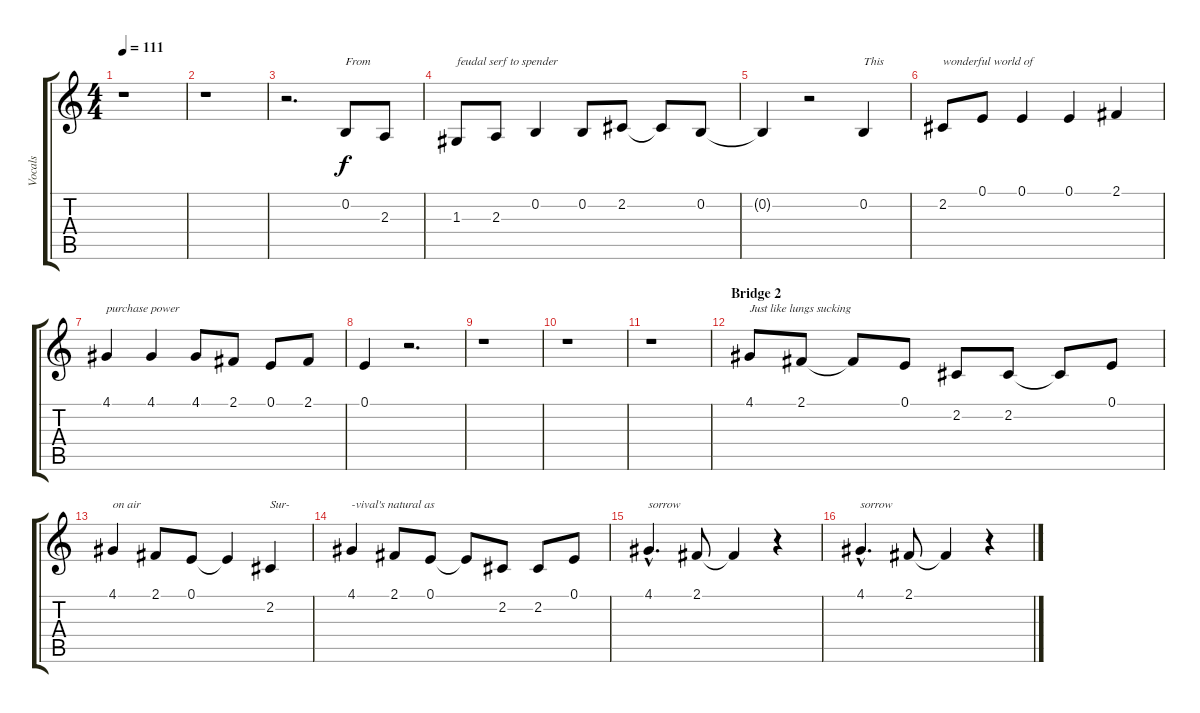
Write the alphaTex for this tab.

\track ("Vocals" "Vocals") {instrument tenorsax}
\staff {score tabs}
\tuning (E4 B3 G3 D3 A2 E2) {hide}
\ts (4 4)
\tempo 111
\clef g2
\ks c
r.1{dy f} |
r.1 |
r.2{d} 0.2.8{txt "From"} 2.3.8 |
1.3.8{txt "feudal serf to spender"} 2.3.8 0.2.4 0.2.8 2.2.8 2.2{t}.8 0.2.8 |
0.2{t}.4 r.2 0.2.4{txt "This"} |
2.2.8{txt "wonderful world of"} 0.1.8 0.1.4 0.1.4 2.1.4 |
4.1.4{txt "purchase power"} 4.1.4 4.1.8 2.1.8 0.1.8 2.1.8 |
0.1.4 r.2{d} |
r.1 |
r.1 |
r.1 |
\section ("" "Bridge 2")
4.1.8{txt "Just like lungs sucking"} 2.1.8 2.1{t}.8 0.1.8 2.2.8 2.2.8 2.2{t}.8 0.1.8 |
4.1.4{txt "on air"} 2.1.8 0.1.8 0.1{t}.4 2.2.4{txt "Sur-"} |
4.1.4{txt "-vival's natural as"} 2.1.8 0.1.8 0.1{t}.8 2.2.8 2.2.8 0.1.8 |
4.1{hac}.4{d txt "sorrow"} 2.1.8 2.1{t}.4 r.4 |
4.1{hac}.4{d txt "sorrow"} 2.1.8 2.1{t}.4 r.4
